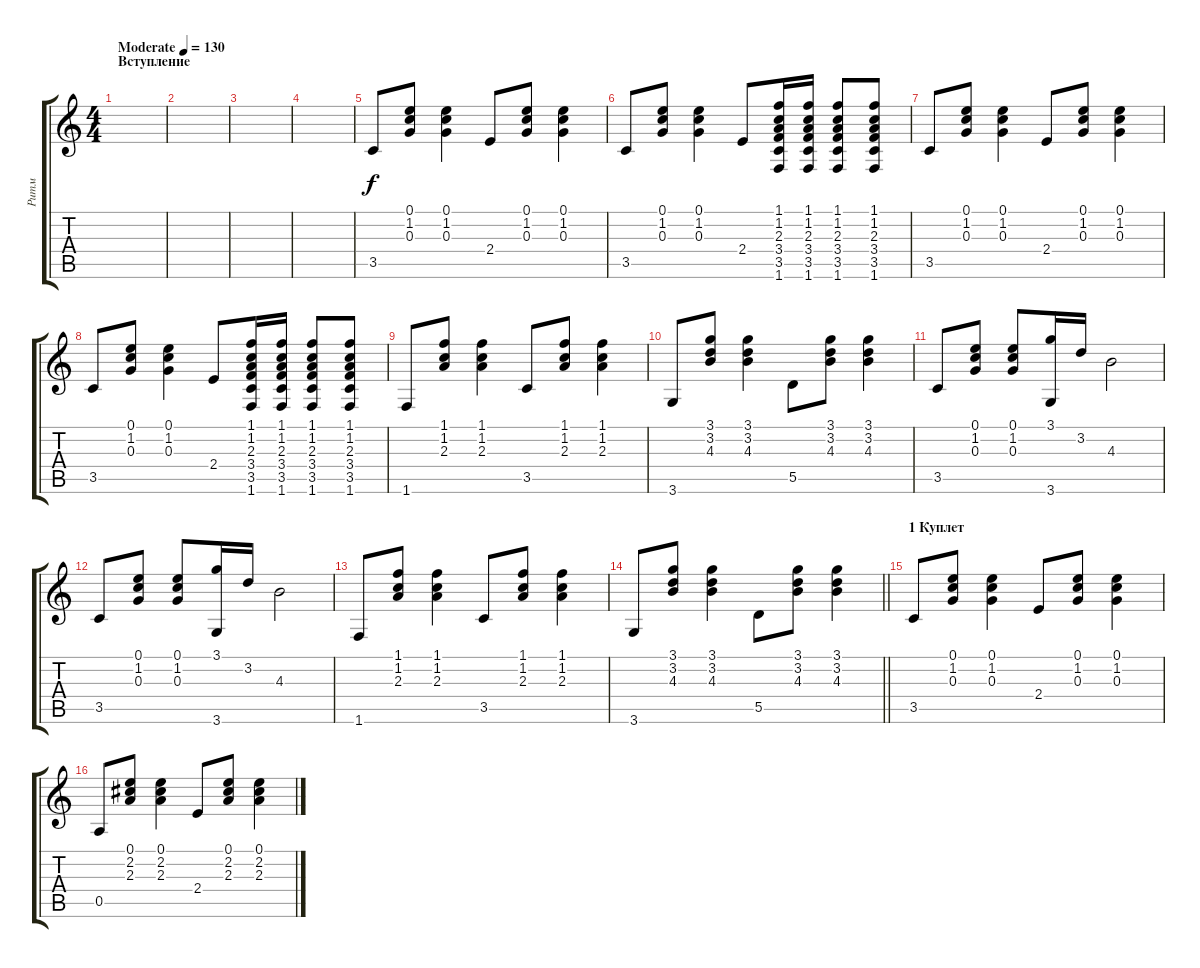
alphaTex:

\track ("Ритм" "Ритм") {instrument acousticguitarsteel}
\staff {score tabs}
\tuning (E4 B3 G3 D3 A2 E2) {hide}
\ts (4 4)
\section ("" "Вступление")
\tempo (130 "Moderate")
\clef g2
\ks c
|
|
|
|
3.5.8 (0.1 1.2 0.3).8 (0.1 1.2 0.3).4 2.4.8 (0.1 1.2 0.3).8 (0.1 1.2 0.3).4 |
3.5.8 (0.1 1.2 0.3).8 (0.1 1.2 0.3).4 2.4.8 (1.1 1.2 2.3 3.4 3.5 1.6).16 (1.1 1.2 2.3 3.4 3.5 1.6).16 (1.1 1.2 2.3 3.4 3.5 1.6).8 (1.1 1.2 2.3 3.4 3.5 1.6).8 |
3.5.8 (0.1 1.2 0.3).8 (0.1 1.2 0.3).4 2.4.8 (0.1 1.2 0.3).8 (0.1 1.2 0.3).4 |
3.5.8 (0.1 1.2 0.3).8 (0.1 1.2 0.3).4 2.4.8 (1.1 1.2 2.3 3.4 3.5 1.6).16 (1.1 1.2 2.3 3.4 3.5 1.6).16 (1.1 1.2 2.3 3.4 3.5 1.6).8 (1.1 1.2 2.3 3.4 3.5 1.6).8 |
1.6.8 (1.1 1.2 2.3).8 (1.1 1.2 2.3).4 3.5.8 (1.1 1.2 2.3).8 (1.1 1.2 2.3).4 |
3.6.8 (3.1 3.2 4.3).8 (3.1 3.2 4.3).4 5.5.8 (3.1 3.2 4.3).8 (3.1 3.2 4.3).4 |
3.5.8 (0.1 1.2 0.3).8 (0.1 1.2 0.3).8 (3.1 3.6).16 3.2.16 4.3.2 |
3.5.8 (0.1 1.2 0.3).8 (0.1 1.2 0.3).8 (3.1 3.6).16 3.2.16 4.3.2 |
1.6.8 (1.1 1.2 2.3).8 (1.1 1.2 2.3).4 3.5.8 (1.1 1.2 2.3).8 (1.1 1.2 2.3).4 |
\barLineRight lightlight
3.6.8 (3.1 3.2 4.3).8 (3.1 3.2 4.3).4 5.5.8 (3.1 3.2 4.3).8 (3.1 3.2 4.3).4 |
\section ("" "1 Куплет")
3.5.8 (0.1 1.2 0.3).8 (0.1 1.2 0.3).4 2.4.8 (0.1 1.2 0.3).8 (0.1 1.2 0.3).4 |
0.5.8 (0.1 2.2 2.3).8 (0.1 2.2 2.3).4 2.4.8 (0.1 2.2 2.3).8 (0.1 2.2 2.3).4
